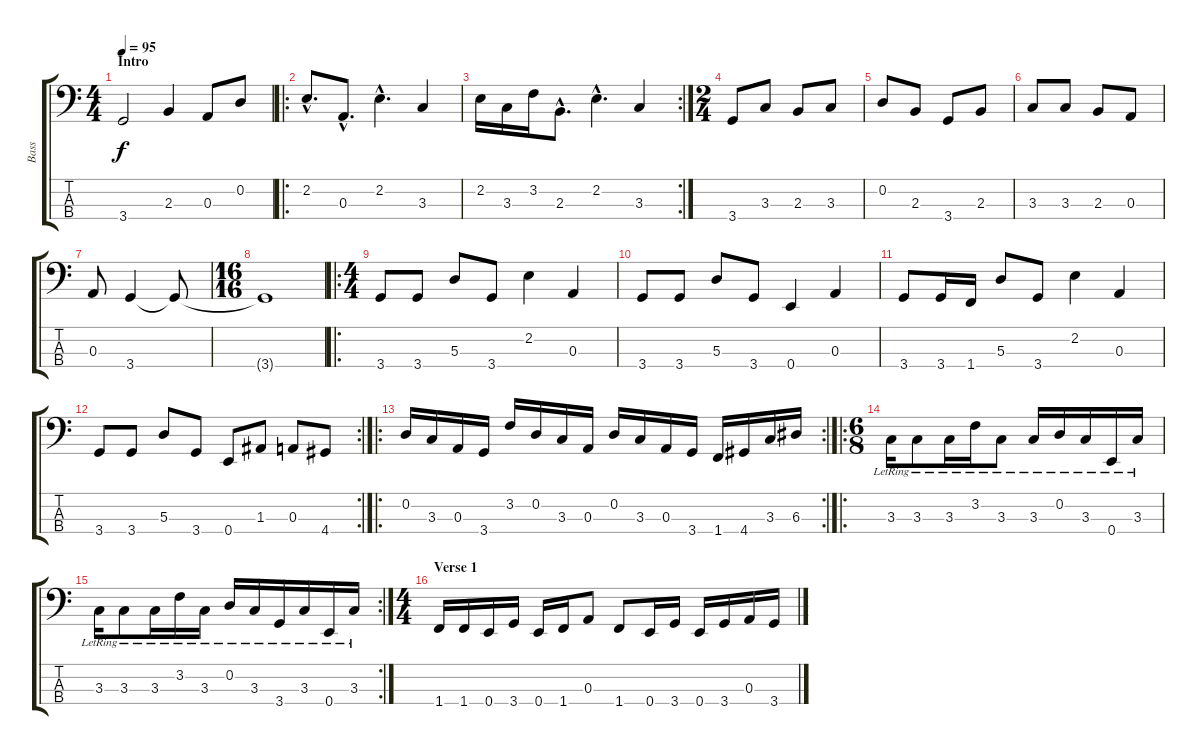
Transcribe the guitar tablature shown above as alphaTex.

\track ("Bass" "Bass") {instrument electricbasspick}
\staff {score tabs}
\tuning (G2 D2 A1 E1) {hide}
\ts (4 4)
\section ("" "Intro")
\tempo 95
\clef f4
\ks c
3.4.2{dy f instrument electricbasspick} 2.3.4 0.3.8 0.2.8 |
\ro
2.2{hac}.8{d} 0.3{hac}.8{d} 2.2{hac}.4{d} 3.3.4 |
\rc 2
2.2.16 3.3.16 3.2.16 2.3{hac}.8{d} 2.2{hac}.4{d} 3.3.4 |
\ts (2 4)
3.4.8 3.3.8 2.3.8 3.3.8 |
0.2.8 2.3.8 3.4.8 2.3.8 |
3.3.8 3.3.8 2.3.8 0.3.8 |
0.3.8 3.4.4 3.4{t}.8 |
\ts (16 16)
3.4{t}.1 |
\ro
\ts (4 4)
3.4.8 3.4.8 5.3.8 3.4.8 2.2.4 0.3.4 |
3.4.8 3.4.8 5.3.8 3.4.8 0.4.4 0.3.4 |
3.4.8 3.4.16 1.4.16 5.3.8 3.4.8 2.2.4 0.3.4 |
\rc 2
3.4.8 3.4.8 5.3.8 3.4.8 0.4.8 1.3.8 0.3.8 4.4.8 |
\ro
\rc 2
0.2.16 3.3.16 0.3.16 3.4.16 3.2.16 0.2.16 3.3.16 0.3.16 0.2.16 3.3.16 0.3.16 3.4.16 1.4.16 4.4.16 3.3.16 6.3.16 |
\ro
\ts (6 8)
3.3{lr}.16 3.3{lr}.8 3.3{lr}.16 3.2{lr}.16 3.3{lr}.8 3.3{lr}.16 0.2{lr}.16 3.3{lr}.16 0.4{lr}.16 3.3{lr}.16 |
\rc 2
3.3{lr}.16 3.3{lr}.8 3.3{lr}.16 3.2{lr}.16 3.3{lr}.16 0.2{lr}.16 3.3{lr}.16 3.4{lr}.16 3.3{lr}.16 0.4{lr}.16 3.3{lr}.16 |
\ts (4 4)
\section ("" "Verse 1")
1.4.16 1.4.16 0.4.16 3.4.16 0.4.16 1.4.16 0.3.8 1.4.8 0.4.16 3.4.16 0.4.16 3.4.16 0.3.16 3.4.16
